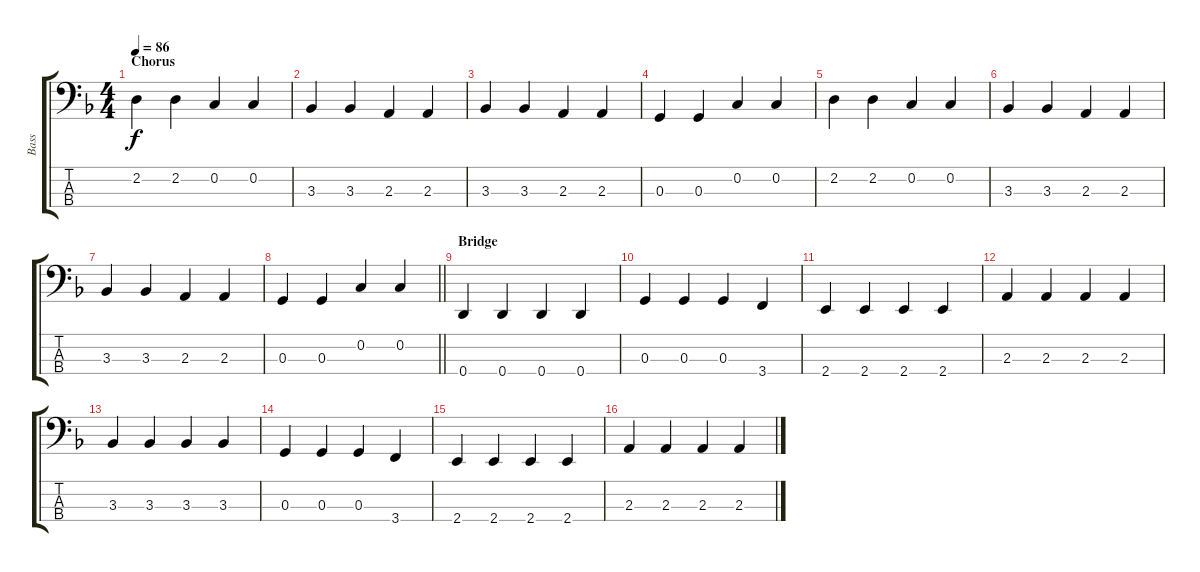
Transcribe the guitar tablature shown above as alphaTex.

\track ("Bass" "Bass") {instrument slapbass1}
\staff {score tabs}
\tuning (F2 C2 G1 D1) {hide}
\ts (4 4)
\section ("" "Chorus")
\tempo 86
\clef f4
\ks dminor
2.2.4{dy f} 2.2.4 0.2.4 0.2.4 |
3.3.4 3.3.4 2.3.4 2.3.4 |
3.3.4 3.3.4 2.3.4 2.3.4 |
0.3.4 0.3.4 0.2.4 0.2.4 |
2.2.4 2.2.4 0.2.4 0.2.4 |
3.3.4 3.3.4 2.3.4 2.3.4 |
3.3.4 3.3.4 2.3.4 2.3.4 |
\barLineRight lightlight
0.3.4 0.3.4 0.2.4 0.2.4 |
\section ("" "Bridge")
0.4.4 0.4.4 0.4.4 0.4.4 |
0.3.4 0.3.4 0.3.4 3.4.4 |
2.4.4 2.4.4 2.4.4 2.4.4 |
2.3.4 2.3.4 2.3.4 2.3.4 |
3.3.4 3.3.4 3.3.4 3.3.4 |
0.3.4 0.3.4 0.3.4 3.4.4 |
2.4.4 2.4.4 2.4.4 2.4.4 |
2.3.4 2.3.4 2.3.4 2.3.4
